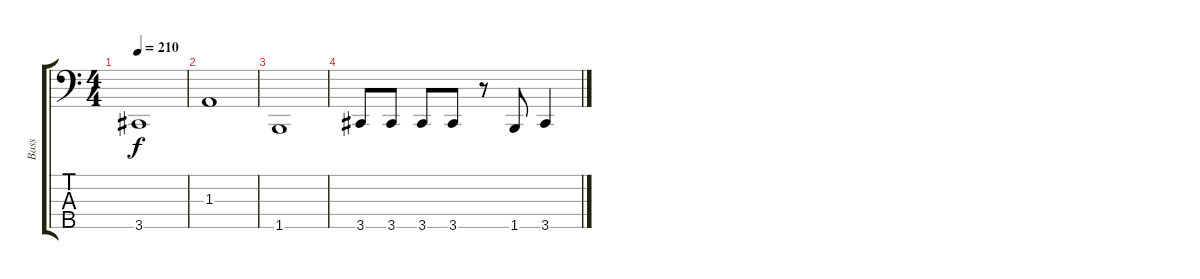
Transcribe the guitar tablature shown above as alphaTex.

\track ("Bass" "Bass") {instrument electricbassfinger}
\staff {score tabs}
\tuning (Gb2 Db2 Ab1 Eb1 Bb0) {hide}
\ts (4 4)
\tempo 210
\clef f4
\ks c
3.5{t}.1{dy f} |
1.3.1 |
1.5.1 |
3.5.8 3.5.8 3.5.8 3.5.8 r.8 1.5.8 3.5.4
